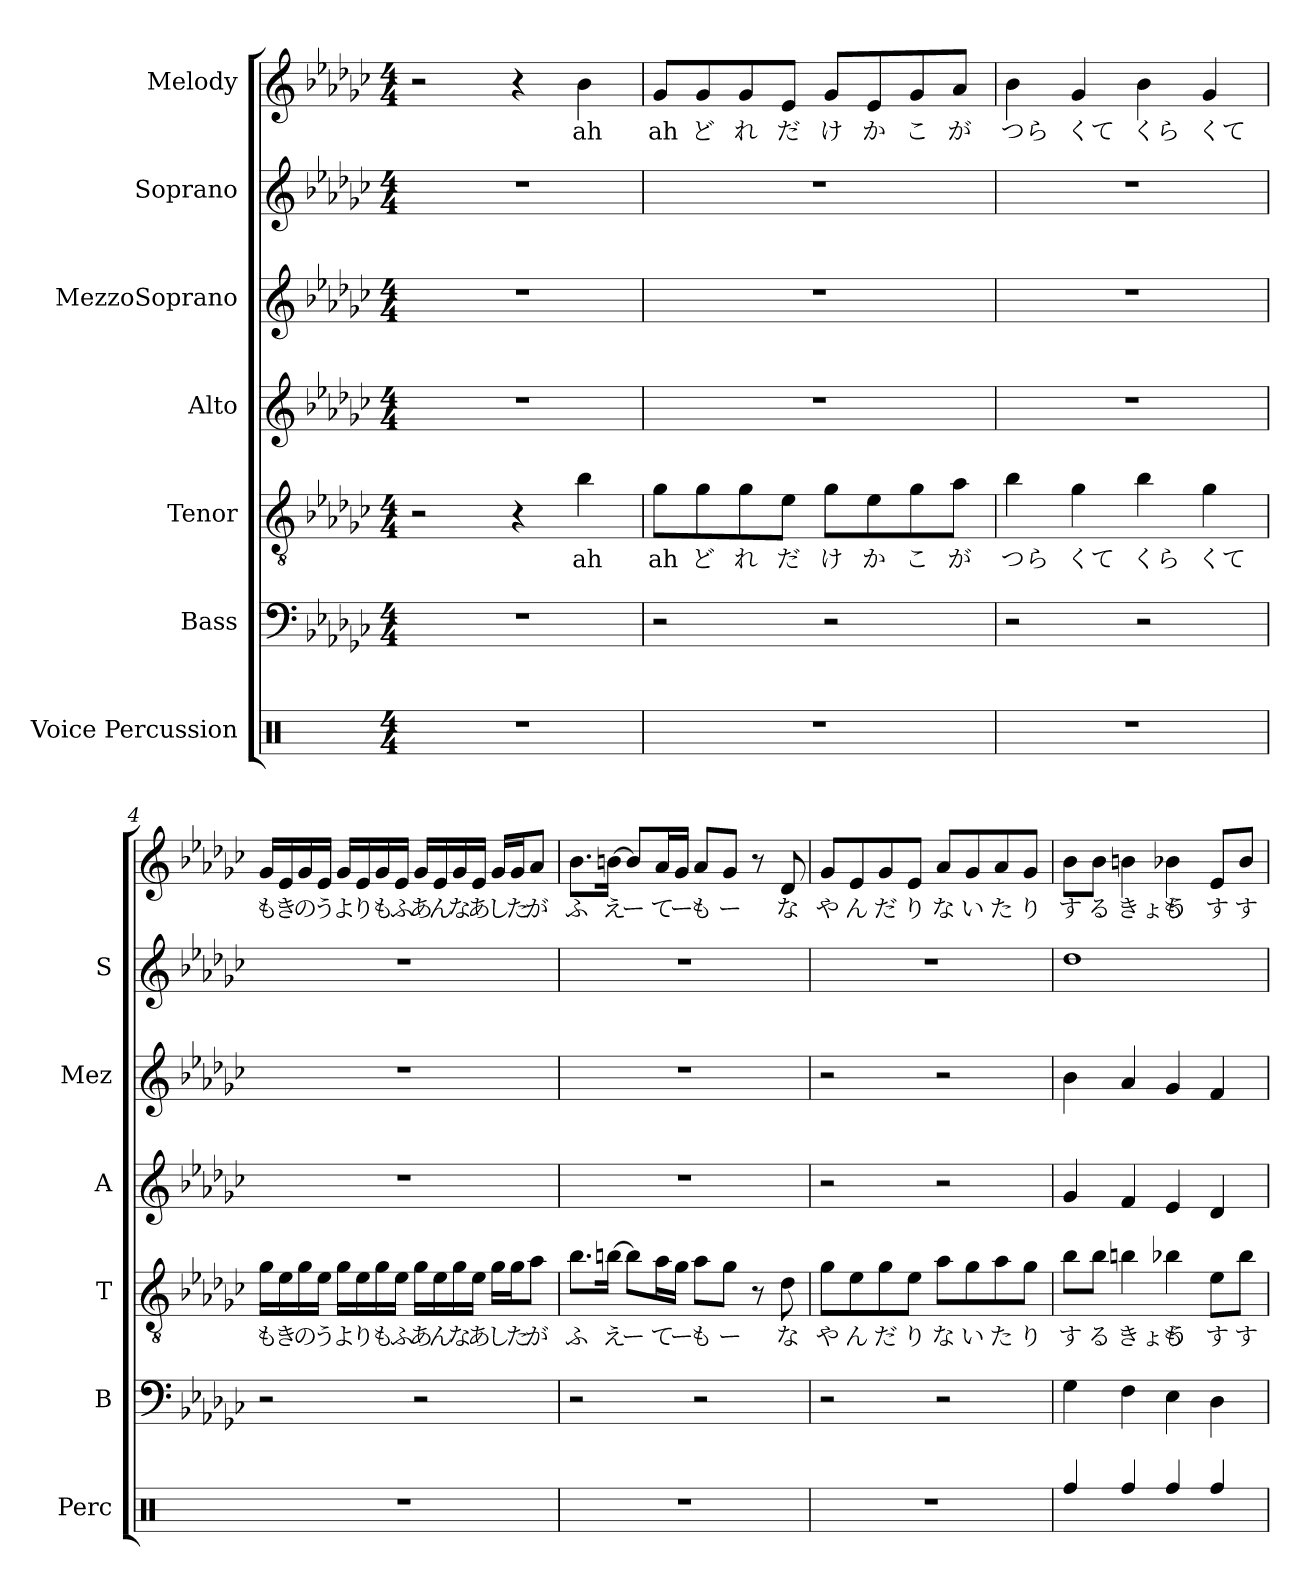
**kern	**kern	**kern	**text	**kern	**kern	**kern	**kern	**text
*part7	*part6	*part5	*part5	*part4	*part3	*part2	*part1	*part1
*staff7	*staff6	*staff5	*staff5	*staff4	*staff3	*staff2	*staff1	*staff1
*I"Voice Percussion	*I"Bass	*I"Tenor	*	*I"Alto	*I"MezzoSoprano	*I"Soprano	*I"Melody	*
*I'Perc	*I'B	*I'T	*	*I'A	*I'Mez	*I'S	*	*
*clefX	*clefF4	*clefGv2	*	*clefG2	*clefG2	*clefG2	*clefG2	*
*k[]	*k[b-e-a-d-g-c-]	*k[b-e-a-d-g-c-]	*	*k[b-e-a-d-g-c-]	*k[b-e-a-d-g-c-]	*k[b-e-a-d-g-c-]	*k[b-e-a-d-g-c-]	*
*M4/4	*M4/4	*M4/4	*	*M4/4	*M4/4	*M4/4	*M4/4	*
=1	=1	=1	=1	=1	=1	=1	=1	=1
1r	1r	2r	.	1r	1r	1r	2r	.
.	.	4r	.	.	.	.	4r	.
.	.	4b-	ah	.	.	.	4b-	ah
=2	=2	=2	=2	=2	=2	=2	=2	=2
1r	2r	8g-L	ah	1r	1r	1r	8g-L	ah
.	.	8g-	ど	.	.	.	8g-	ど
.	.	8g-	れ	.	.	.	8g-	れ
.	.	8e-J	だ	.	.	.	8e-J	だ
.	2r	8g-L	け	.	.	.	8g-L	け
.	.	8e-	か	.	.	.	8e-	か
.	.	8g-	こ	.	.	.	8g-	こ
.	.	8a-J	が	.	.	.	8a-J	が
=3	=3	=3	=3	=3	=3	=3	=3	=3
1r	2r	4b-	つら	1r	1r	1r	4b-	つら
.	.	4g-	くて	.	.	.	4g-	くて
.	2r	4b-	くら	.	.	.	4b-	くら
.	.	4g-	くて	.	.	.	4g-	くて
=4	=4	=4	=4	=4	=4	=4	=4	=4
1r	2r	16g-LL	も	1r	1r	1r	16g-LL	も
.	.	16e-	き	.	.	.	16e-	き
.	.	16g-	の	.	.	.	16g-	の
.	.	16e-JJ	う	.	.	.	16e-JJ	う
.	.	16g-LL	よ	.	.	.	16g-LL	よ
.	.	16e-	り	.	.	.	16e-	り
.	.	16g-	も	.	.	.	16g-	も
.	.	16e-JJ	ふ	.	.	.	16e-JJ	ふ
.	2r	16g-LL	あ	.	.	.	16g-LL	あ
.	.	16e-	ん	.	.	.	16e-	ん
.	.	16g-	な	.	.	.	16g-	な
.	.	16e-JJ	あ	.	.	.	16e-JJ	あ
.	.	16g-LL	し	.	.	.	16g-LL	し
.	.	16g-J	た	.	.	.	16g-J	た
.	.	8a-J	が	.	.	.	8a-J	が
=5	=5	=5	=5	=5	=5	=5	=5	=5
1r	2r	8.b-L	ふ	1r	1r	1r	8.b-L	ふ
.	.	[16bnJk	え	.	.	.	[16bnJk	え
.	.	8bL]	ー	.	.	.	8bL]	ー
.	.	16a-L	て	.	.	.	16a-L	て
.	.	16g-JJ	ー	.	.	.	16g-JJ	ー
.	2r	8a-L	も	.	.	.	8a-L	も
.	.	8g-J	ー	.	.	.	8g-J	ー
.	.	8r	.	.	.	.	8r	.
.	.	8d-	な	.	.	.	8d-	な
=6	=6	=6	=6	=6	=6	=6	=6	=6
1r	2r	8g-L	や	2r	2r	1r	8g-L	や
.	.	8e-	ん	.	.	.	8e-	ん
.	.	8g-	だ	.	.	.	8g-	だ
.	.	8e-J	り	.	.	.	8e-J	り
.	2r	8a-L	な	2r	2r	.	8a-L	な
.	.	8g-	い	.	.	.	8g-	い
.	.	8a-	た	.	.	.	8a-	た
.	.	8g-J	り	.	.	.	8g-J	り
=7	=7	=7	=7	=7	=7	=7	=7	=7
4Rff/	4G-	8b-L	す	4g-	4b-	1dd-	8b-L	す
.	.	8b-J	る	.	.	.	8b-J	る
4Rff/	4F	4bn	きょう	4f	4a-	.	4bn	きょう
4Rff/	4E-	4b-X	も	4e-	4g-	.	4b-X	も
4Rff/	4D-	8e-L	す	4d-	4f	.	8e-L	す
.	.	8b-J	す	.	.	.	8b-J	す
=	=	=	=	=	=	=	=	=
*-	*-	*-	*-	*-	*-	*-	*-	*-
